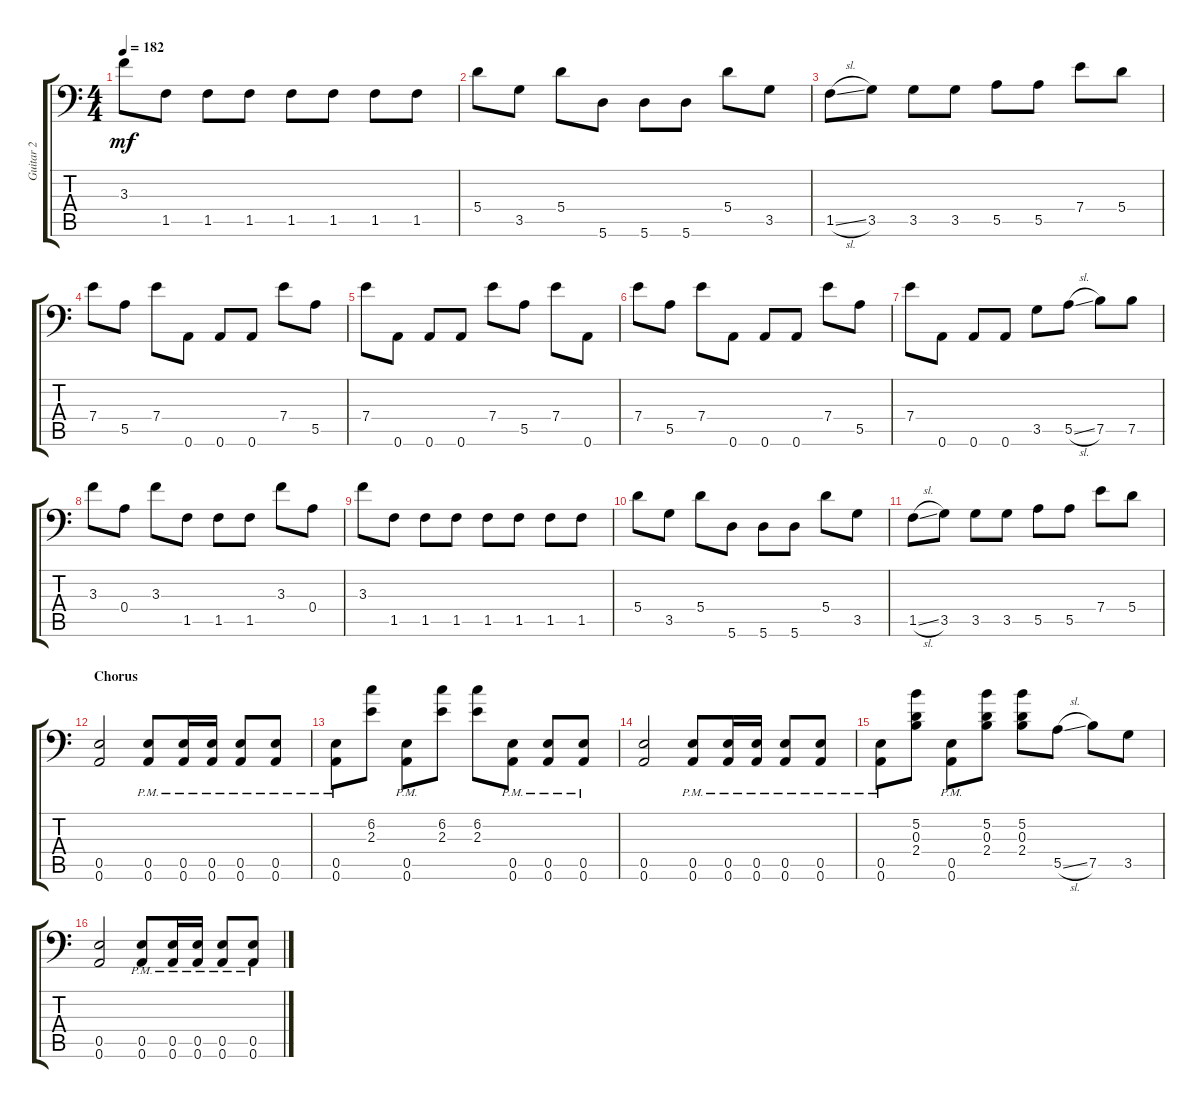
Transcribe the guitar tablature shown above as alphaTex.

\track ("Guitar 2" "Guitar 2") {instrument overdrivenguitar}
\staff {score tabs}
\tuning (B3 Gb3 D3 A2 E2 A1) {hide}
\ts (4 4)
\tempo 182
\clef f4
\ks c
3.3.8{dy mf} 1.5.8 1.5.8 1.5.8 1.5.8 1.5.8 1.5.8 1.5.8 |
5.4.8 3.5.8 5.4.8 5.6.8 5.6.8 5.6.8 5.4.8 3.5.8 |
1.5{sl}.8 3.5.8 3.5.8 3.5.8 5.5.8 5.5.8 7.4.8 5.4.8 |
7.4.8 5.5.8 7.4.8 0.6.8 0.6.8 0.6.8 7.4.8 5.5.8 |
7.4.8 0.6.8 0.6.8 0.6.8 7.4.8 5.5.8 7.4.8 0.6.8 |
7.4.8 5.5.8 7.4.8 0.6.8 0.6.8 0.6.8 7.4.8 5.5.8 |
7.4.8 0.6.8 0.6.8 0.6.8 3.5.8 5.5{sl}.8 7.5.8 7.5.8 |
3.3.8 0.4.8 3.3.8 1.5.8 1.5.8 1.5.8 3.3.8 0.4.8 |
3.3.8 1.5.8 1.5.8 1.5.8 1.5.8 1.5.8 1.5.8 1.5.8 |
5.4.8 3.5.8 5.4.8 5.6.8 5.6.8 5.6.8 5.4.8 3.5.8 |
1.5{sl}.8 3.5.8 3.5.8 3.5.8 5.5.8 5.5.8 7.4.8 5.4.8 |
\section ("" "Chorus")
(0.5 0.6).2 (0.5{pm} 0.6{pm}).8 (0.5{pm} 0.6{pm}).16 (0.5{pm} 0.6{pm}).16 (0.5{pm} 0.6{pm}).8 (0.5{pm} 0.6{pm}).8 |
(0.5{pm} 0.6{pm}).8 (6.2 2.3).8 (0.5{pm} 0.6{pm}).8 (6.2 2.3).8 (6.2 2.3).8 (0.5{pm} 0.6{pm}).8 (0.5{pm} 0.6{pm}).8 (0.5{pm} 0.6{pm}).8 |
(0.5 0.6).2 (0.5{pm} 0.6{pm}).8 (0.5{pm} 0.6{pm}).16 (0.5{pm} 0.6{pm}).16 (0.5{pm} 0.6{pm}).8 (0.5{pm} 0.6{pm}).8 |
(0.5{pm} 0.6{pm}).8 (5.2 0.3 2.4).8 (0.5{pm} 0.6{pm}).8 (5.2 0.3 2.4).8 (5.2 0.3 2.4).8 5.5{sl}.8 7.5.8 3.5.8 |
(0.5 0.6).2 (0.5{pm} 0.6{pm}).8 (0.5{pm} 0.6{pm}).16 (0.5{pm} 0.6{pm}).16 (0.5{pm} 0.6{pm}).8 (0.5{pm} 0.6{pm}).8
